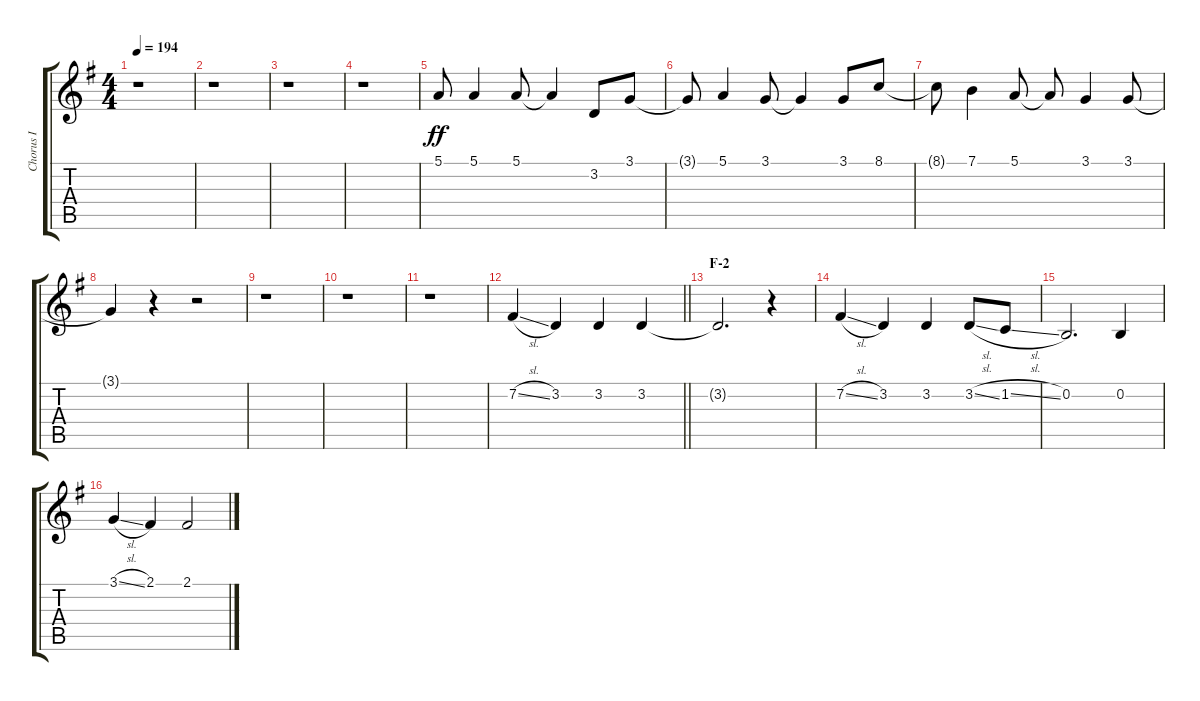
\track ("Chorus I" "Chorus I") {instrument voiceoohs}
\staff {score tabs}
\tuning (E4 B3 G3 D3 A2 E2) {hide}
\ts (4 4)
\tempo 194
\clef g2
\ks g
r.1{dy ff} |
r.1 |
r.1 |
r.1 |
5.1.8 5.1.4 5.1.8 5.1{t}.4 3.2.8 3.1.8 |
3.1{t}.8 5.1.4 3.1.8 3.1{t}.4 3.1.8 8.1.8 |
8.1{t}.8 7.1.4 5.1.8 5.1{t}.8 3.1.4 3.1.8 |
3.1{t}.4 r.4 r.2 |
r.1 |
r.1 |
r.1 |
\barLineRight lightlight
7.2{sl}.4 3.2.4 3.2.4 3.2.4 |
\section ("" "F-2")
3.2{t}.2{d} r.4 |
7.2{sl}.4 3.2.4 3.2.4 3.2{sl}.8 1.2{sl}.8 |
0.2.2{d} 0.2.4 |
3.1{sl}.4 2.1.4 2.1.2
